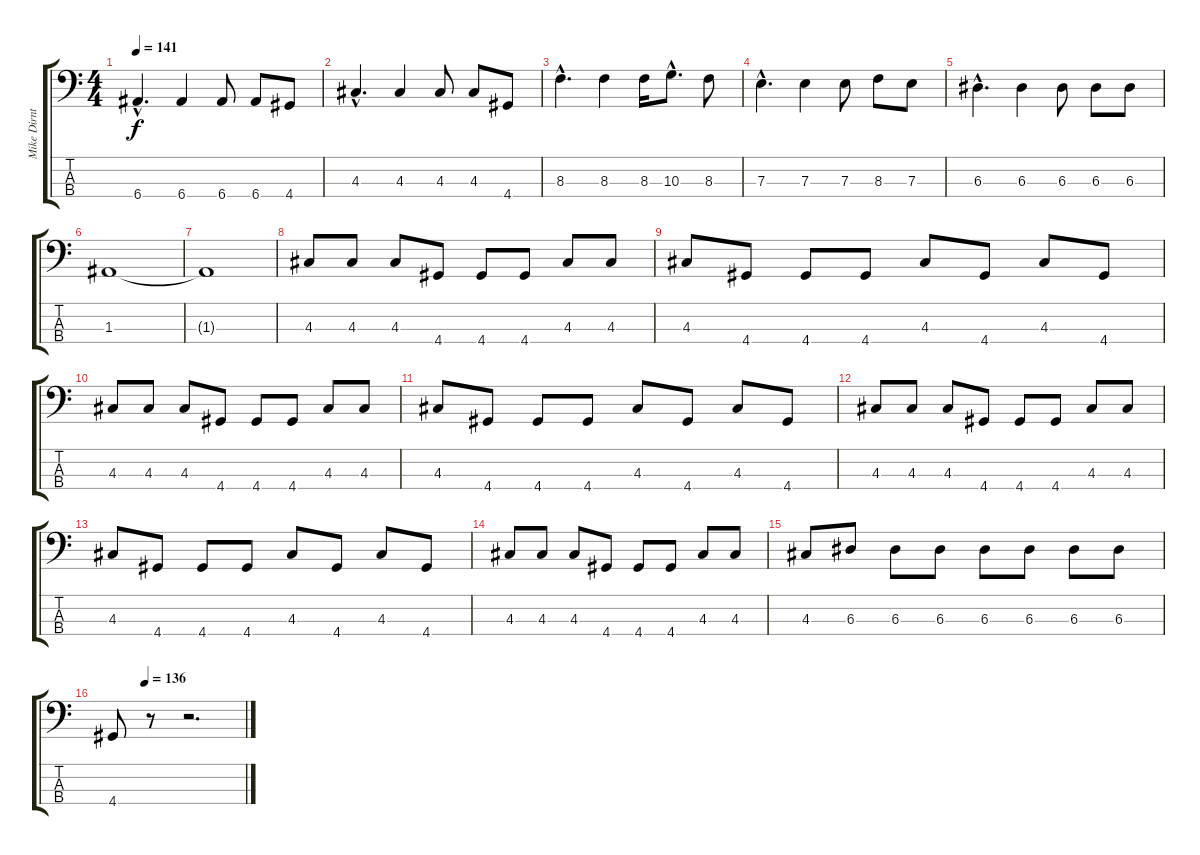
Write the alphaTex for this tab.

\track ("Mike Dirnt (Bass)" "Mike Dirnt") {instrument electricbassfinger}
\staff {score tabs}
\tuning (G2 D2 A1 E1) {hide}
\ts (4 4)
\tempo 141
\clef f4
\ks c
6.4{hac}.4{d dy f} 6.4.4 6.4.8 6.4.8 4.4.8 |
4.3{hac}.4{d} 4.3.4 4.3.8 4.3.8 4.4.8 |
8.3{hac}.4{d} 8.3.4 8.3.16 10.3{hac}.8{d} 8.3.8 |
7.3{hac}.4{d} 7.3.4 7.3.8 8.3.8 7.3.8 |
6.3{hac}.4{d} 6.3.4 6.3.8 6.3.8 6.3.8 |
1.3.1 |
1.3{t}.1 |
4.3.8 4.3.8 4.3.8 4.4.8 4.4.8 4.4.8 4.3.8 4.3.8 |
4.3.8 4.4.8 4.4.8 4.4.8 4.3.8 4.4.8 4.3.8 4.4.8 |
4.3.8 4.3.8 4.3.8 4.4.8 4.4.8 4.4.8 4.3.8 4.3.8 |
4.3.8 4.4.8 4.4.8 4.4.8 4.3.8 4.4.8 4.3.8 4.4.8 |
4.3.8 4.3.8 4.3.8 4.4.8 4.4.8 4.4.8 4.3.8 4.3.8 |
4.3.8 4.4.8 4.4.8 4.4.8 4.3.8 4.4.8 4.3.8 4.4.8 |
4.3.8 4.3.8 4.3.8 4.4.8 4.4.8 4.4.8 4.3.8 4.3.8 |
4.3.8 6.3.8 6.3.8 6.3.8 6.3.8 6.3.8 6.3.8 6.3.8 |
\tempo (136 0.25)
4.4.8 r.8 r.2{d}
